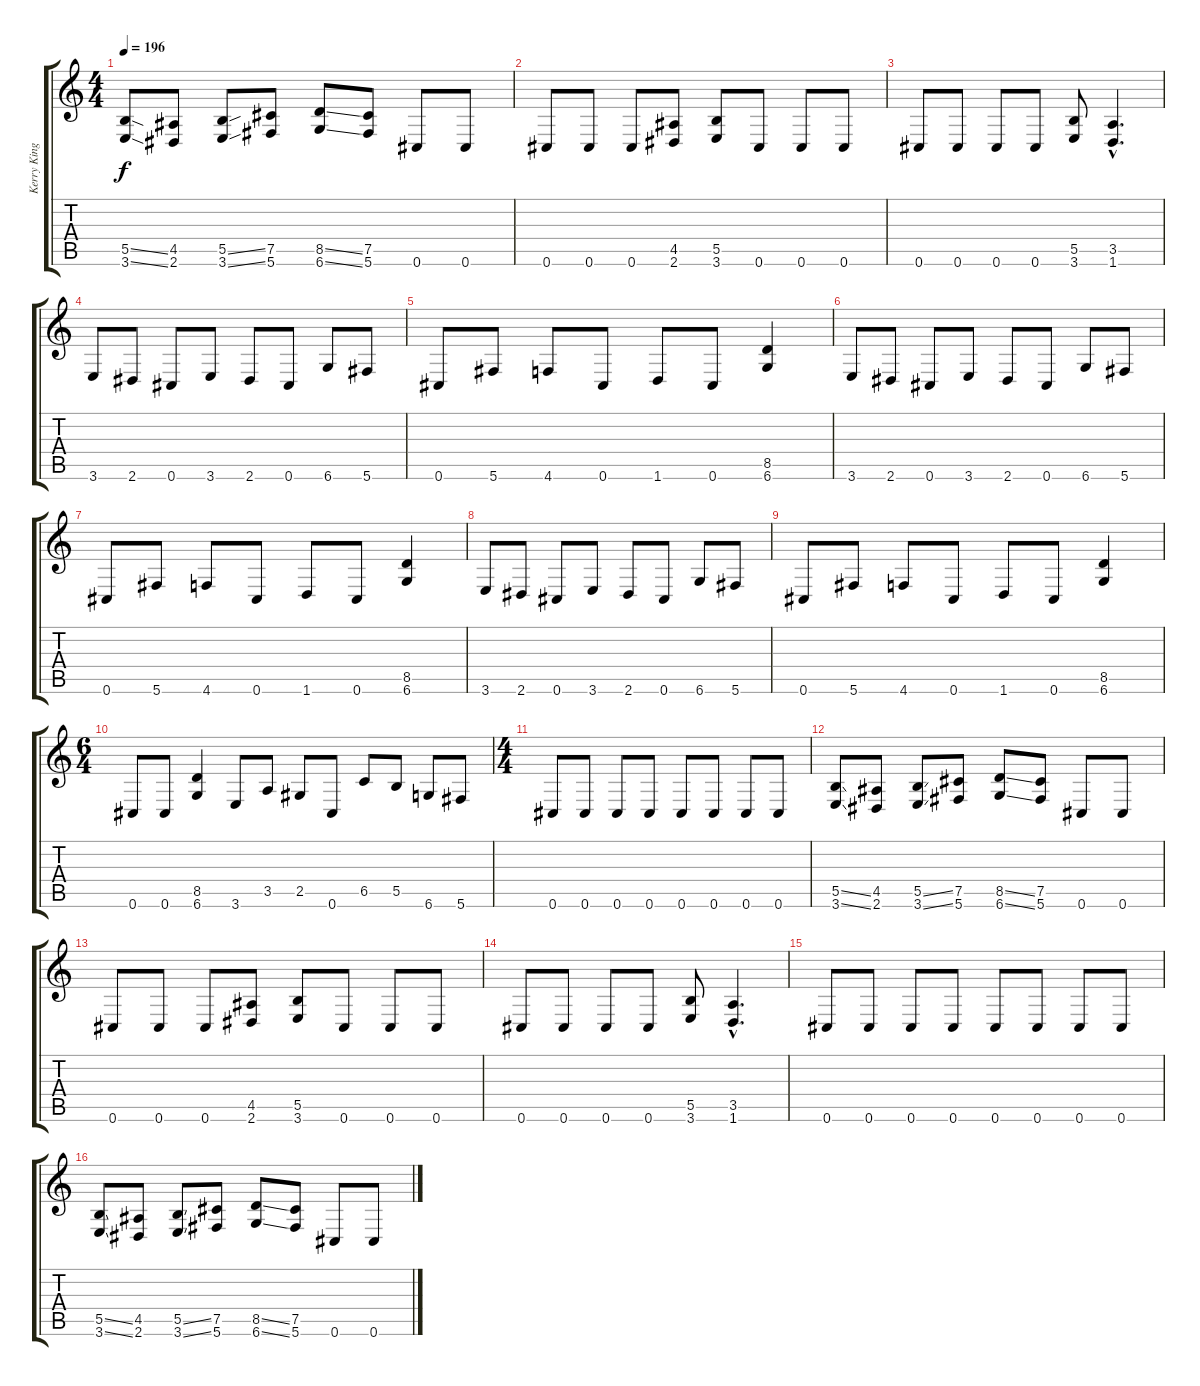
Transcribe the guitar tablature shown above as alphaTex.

\track ("Kerry King" "Kerry King") {instrument distortionguitar}
\staff {score tabs}
\tuning (Db4 Ab3 E3 B2 Gb2 Db2) {hide}
\ts (4 4)
\tempo 196
\clef g2
\ks c
(5.5{ss} 3.6{ss}).8{dy f} (4.5 2.6).8 (5.5{ss} 3.6{ss}).8 (7.5 5.6).8 (8.5{ss} 6.6{ss}).8 (7.5 5.6).8 0.6.8 0.6.8 |
0.6.8 0.6.8 0.6.8 (4.5 2.6).8 (5.5 3.6).8 0.6.8 0.6.8 0.6.8 |
0.6.8 0.6.8 0.6.8 0.6.8 (5.5 3.6).8 (3.5{hac} 1.6{hac}).4{d} |
3.6.8 2.6.8 0.6.8 3.6.8 2.6.8 0.6.8 6.6.8 5.6.8 |
0.6.8 5.6.8 4.6.8 0.6.8 1.6.8 0.6.8 (8.5 6.6).4 |
3.6.8 2.6.8 0.6.8 3.6.8 2.6.8 0.6.8 6.6.8 5.6.8 |
0.6.8 5.6.8 4.6.8 0.6.8 1.6.8 0.6.8 (8.5 6.6).4 |
3.6.8 2.6.8 0.6.8 3.6.8 2.6.8 0.6.8 6.6.8 5.6.8 |
0.6.8 5.6.8 4.6.8 0.6.8 1.6.8 0.6.8 (8.5 6.6).4 |
\ts (6 4)
0.6.8 0.6.8 (8.5 6.6).4 3.6.8 3.5.8 2.5.8 0.6.8 6.5.8 5.5.8 6.6.8 5.6.8 |
\ts (4 4)
0.6.8 0.6.8 0.6.8 0.6.8 0.6.8 0.6.8 0.6.8 0.6.8 |
(5.5{ss} 3.6{ss}).8 (4.5 2.6).8 (5.5{ss} 3.6{ss}).8 (7.5 5.6).8 (8.5{ss} 6.6{ss}).8 (7.5 5.6).8 0.6.8 0.6.8 |
0.6.8 0.6.8 0.6.8 (4.5 2.6).8 (5.5 3.6).8 0.6.8 0.6.8 0.6.8 |
0.6.8 0.6.8 0.6.8 0.6.8 (5.5 3.6).8 (3.5{hac} 1.6{hac}).4{d} |
0.6.8 0.6.8 0.6.8 0.6.8 0.6.8 0.6.8 0.6.8 0.6.8 |
(5.5{ss} 3.6{ss}).8 (4.5 2.6).8 (5.5{ss} 3.6{ss}).8 (7.5 5.6).8 (8.5{ss} 6.6{ss}).8 (7.5 5.6).8 0.6.8 0.6.8
